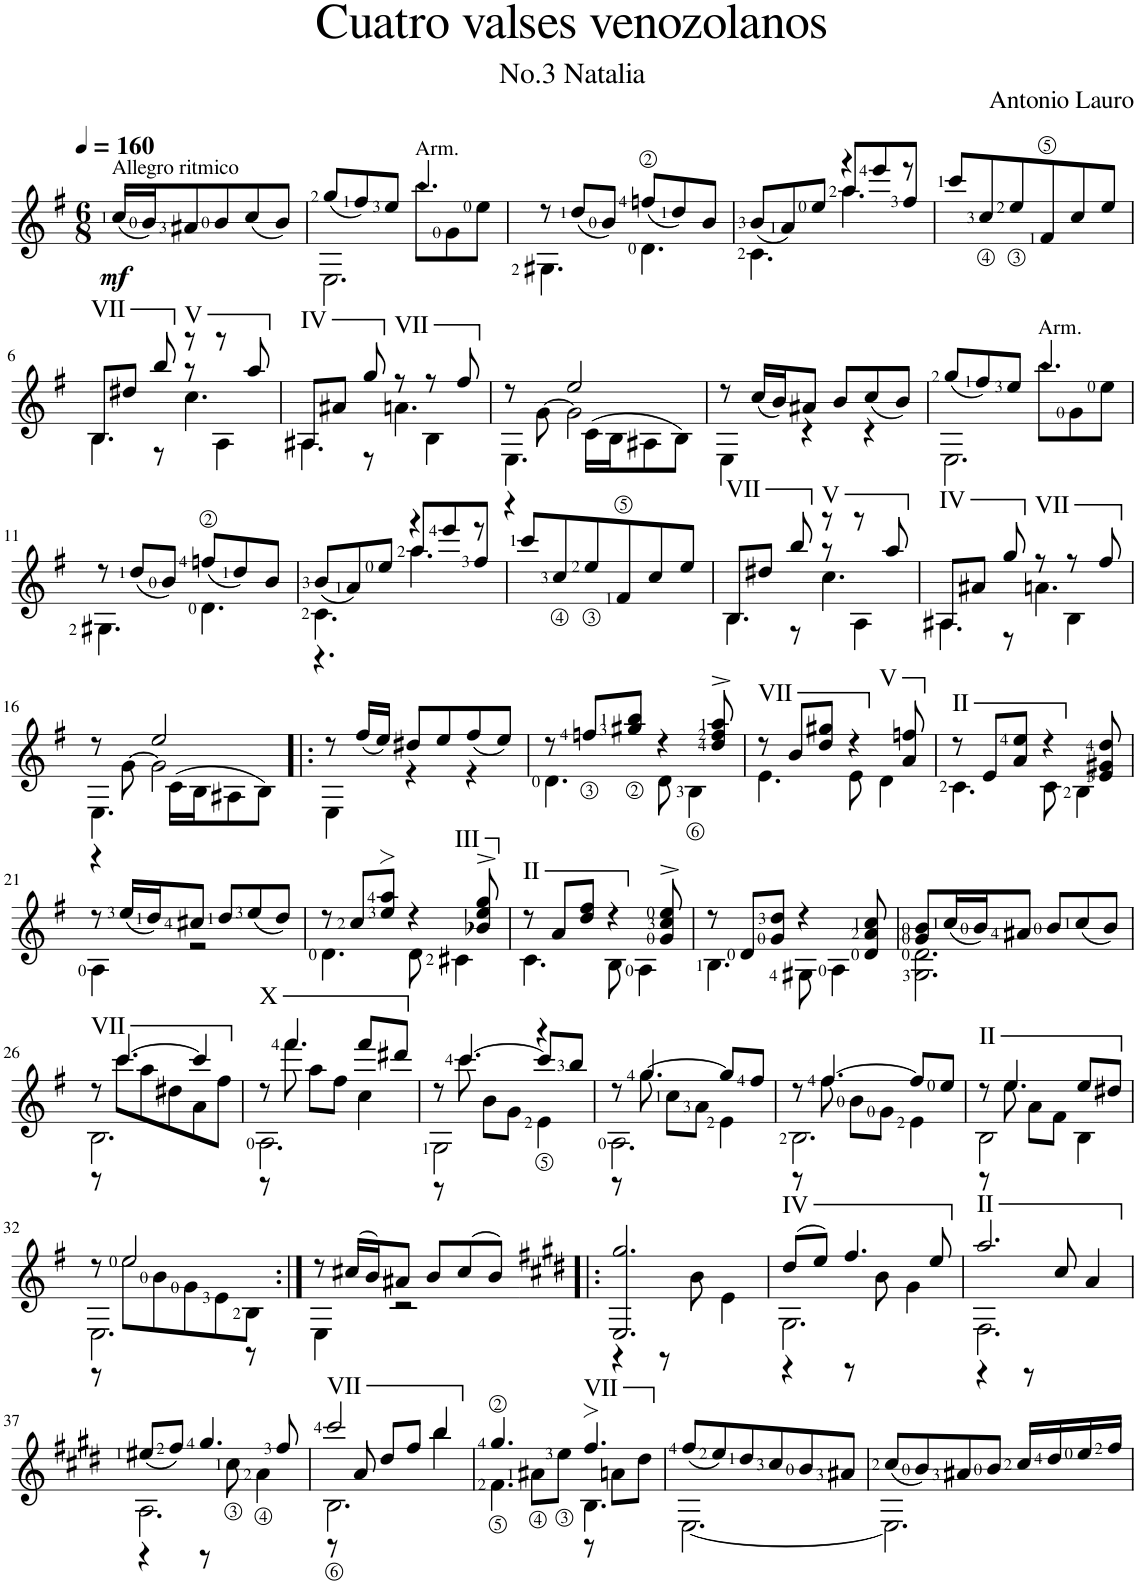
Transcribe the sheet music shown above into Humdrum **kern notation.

**kern	**dynam
*part1	*part1
*staff1	*staff1
*I"Guitar	*
*I'Guit.	*
*clefG2	*
*Trd7c12	*
*k[f#]	*
*M6/8	*
*MM160	*
=1	=1
!LO:TX:a:t=Allegro ritmico	!
!	!LO:DY:b
(16cc/LL	mf
16b/J)	.
8a#X/	.
8b/	.
(8cc/	.
8b/J)	.
=2	=2
*^	*
*	*^	*
(<8gg/L	2.E\	4.ryy	.
8ff#/)	.	.	.
8ee/J	.	.	.
!LO:TX:a:t=Arm.	!	!	!
8bb\L	.	4.bb/	.
8g\	.	.	.
8ee\J	.	.	.
*	*v	*v	*
=3	=3	=3
8r	4.G#X\	.
(<8dd/L	.	.
8b/J)	.	.
(<8ffn/L	4.d\	.
8dd/)	.	.
8b/J	.	.
=4	=4	=4
*	*^	*
(<8b/L	4.c\	4.ryy	.
8a/)	.	.	.
8ee/J	.	.	.
8aa/L	4r	4.aa\	.
8eee/	.	.	.
8ff#/J	8r	.	.
*v	*v	*v	*
=5	=5
8ccc/L	.
8cc</	.
8ee</	.
8f#/	.
8cc/	.
8ee/J	.
!!LO:LB:g=z
=6	=6
*^	*
*	*^	*
!LO:TX:a:t=VII	!	!	!
8B/L	4.B\	4ryy	.
8dd#X/J	.	.	.
8bb/	.	8r	.
!LO:TX:a:t=V	!	!	!
8r	8r	4.cc\	.
8r	4A\	.	.
8aa/	.	.	.
=7	=7	=7	=7
!LO:TX:a:t=IV	!	!	!
8A#X/L	4.A#\	4ryy	.
8a#X/J	.	.	.
8gg/	.	8r	.
!LO:TX:a:t=VII	!	!	!
8r	8ryy	4.an\	.
8r	4B\	.	.
8ff#/	.	.	.
=8	=8	=8	=8
8r	4.E\	4r	.
[>8g\	.	.	.
2g\]	.	2ee/	.
.	(>16c\LL	.	.
.	16B\J	.	.
.	8A#X\	.	.
.	8B\J)	.	.
*	*v	*v	*
=9	=9	=9
8r	4E\	.
(<16cc/LL	.	.
16b/J)	.	.
8a#X/J	4r	.
8b/L	.	.
(<8cc/	4r	.
8b/J)	.	.
=10	=10	=10
*	*^	*
(<8gg/L	2.E\	4.ryy	.
8ff#/)	.	.	.
8ee/J	.	.	.
!LO:TX:a:t=Arm.	!	!	!
8bb\L	.	4.bb/	.
8g\	.	.	.
8ee\J	.	.	.
*	*v	*v	*
!!LO:LB:g=z
=11	=11	=11
8r	4.G#X\	.
(<8dd/L	.	.
8b/J)	.	.
(<8ffn/L	4.d\	.
8dd/)	.	.
8b/J	.	.
=12	=12	=12
*	*^	*
(<8b/L	4.c\	4.r	.
8a/)	.	.	.
8ee/J	.	.	.
8aa/L	4r	4.aa\	.
8eee/	.	.	.
8ff#/J	8r	.	.
*v	*v	*v	*
=13	=13
8ccc/L	.
8cc</	.
8ee</	.
8f#/	.
8cc/	.
8ee/J	.
=14	=14
*^	*
*	*^	*
!LO:TX:a:t=VII	!	!	!
8B/L	4.B\	4ryy	.
8dd#X/J	.	.	.
8bb/	.	8r	.
!LO:TX:a:t=V	!	!	!
8r	8r	4.cc\	.
8r	4A\	.	.
8aa/	.	.	.
=15	=15	=15	=15
!LO:TX:a:t=IV	!	!	!
8A#X/L	4.A#\	4ryy	.
8a#X/J	.	.	.
8gg/	.	8r	.
!LO:TX:a:t=VII	!	!	!
8r	8ryy	4.an\	.
8r	4B\	.	.
8ff#/	.	.	.
!!LO:LB:g=z	!!	!!
=16	=16	=16	=16
8r	4.E\	4r	.
[>8g\	.	.	.
2g\]	.	2ee/	.
.	(>16c\LL	.	.
.	16B\J	.	.
.	8A#X\	.	.
.	8B\J)	.	.
*	*v	*v	*
=17!|:	=17!|:	=17!|:
8r	4E\	.
(<16ff#/LL	.	.
16ee/JJ)	.	.
8dd#X/L	4r	.
8ee/	.	.
(<8ff#/	4r	.
8ee/J)	.	.
=18	=18	=18
8r	4.d\	.
8ffn</L	.	.
8gg#X/< 8bb/<J	.	.
4r	8d\	.
.	4B\	.
8dd/^ 8ff/^ 8aa/^	.	.
=19	=19	=19
!LO:TX:a:t=VII	!	!
8r	4.e\	.
8b/L	.	.
8dd/ 8gg#X/J	.	.
4r	8e\	.
!	!LO:TX:a:t=V	!
.	4d\	.
8a/ 8ffn/	.	.
=20	=20	=20
!LO:TX:a:t=II	!	!
8r	4.c\	.
8e/L	.	.
8a/ 8ee/J	.	.
4r	8c\	.
.	4B\	.
8e/ 8g#X/ 8dd/	.	.
!!LO:LB:g=z	!!
=21	=21	=21
8r	4A\	.
(<16ee/LL	.	.
16dd/J)	.	.
8cc#X/J	2r	.
8dd/L	.	.
(<8ee/	.	.
8dd/J)	.	.
=22	=22	=22
8r	4.d\	.
8cc/L	.	.
8ee/> 8aa/>J	.	.
4r	8d\	.
!	!LO:TX:a:t=III	!
.	4c#X\	.
8b-X/^ 8ee/^ 8gg/^	.	.
=23	=23	=23
!LO:TX:a:t=II	!	!
8r	4.c\	.
8a/L	.	.
8dd/ 8ff#/J	.	.
4r	8B\	.
.	4A\	.
8g/^ 8cc/^ 8ee/^	.	.
=24	=24	=24
8r	4.B\	.
8d/L	.	.
8g/ 8dd/J	.	.
4r	8G#X\	.
.	4A\	.
8d/ 8a/ 8cc/	.	.
=25	=25	=25
8g/ 8b/L	2.G\ 2.d\	.
(<16cc/L	.	.
16b/J)	.	.
8a#X/J	.	.
8b/L	.	.
(<8cc/	.	.
8b/J)	.	.
!!LO:LB:g=z	!!
=26	=26	=26
*	*^	*
!LO:TX:a:t=VII	!	!	!
8r	2.B\	8r	.
8ccc\L	.	[4.ccc/	.
8aa\	.	.	.
8dd#X\	.	.	.
8a\	.	4ccc/]	.
8ff#\J	.	.	.
=27	=27	=27	=27
!LO:TX:a:t=X	!	!	!
8r	2.A\	8r	.
4.fff#/	.	8fff#\	.
.	.	8aa\L	.
.	.	8ff#\J	.
8fff#/L	.	4cc\	.
8ddd#X/J	.	.	.
=28	=28	=28	=28
8r	2G\	8r	.
8ccc\	.	[4.ccc/	.
8b\L	.	.	.
8g\J	.	.	.
4r	4e\	8ccc/L]	.
.	.	8bb/J	.
=29	=29	=29	=29
8r	2.A\	8r	.
[>8gg\	.	4.gg/	.
8cc\L	.	.	.
8a\J	.	.	.
4e\	.	8gg/L]	.
.	.	8ff#/J	.
=30	=30	=30	=30
8r	2.B\	8r	.
8ff#\	.	[4.ff#/	.
8b\L	.	.	.
8g\J	.	.	.
4e\	.	8ff#/L]	.
.	.	8ee/J	.
=31	=31	=31	=31
!LO:TX:a:t=II	!	!	!
8r	2B\	8r	.
8ee\	.	4.ee/	.
8a\L	.	.	.
8f#\J	.	.	.
4B\	4ryy	8ee/L	.
.	.	8dd#X/J	.
!!LO:LB:g=z	!!	!!
=32	=32	=32	=32
8r	2.E\	8r	.
8ee\L	.	2ee/	.
8b\	.	.	.
8g\	.	.	.
8e\	.	.	.
8B\J	.	8r	.
*	*v	*v	*
=33:|!	=33:|!	=33:|!
8r	4E\	.
(16cc#X/LL	.	.
16b/J)	.	.
8a#X/J	2r	.
8b/L	.	.
(8cc#/	.	.
8b/J)	.	.
=34!|:	=34!|:	=34!|:
*k[f#c#g#d#]	*	*
2.E/ 2.gg#/	4r	.
.	8r	.
.	8b\	.
.	4e\	.
=35	=35	=35
*	*^	*
!LO:TX:a:t=IV	!	!	!
(8dd#/L	2.G#\	4r	.
8ee/J)	.	.	.
4.ff#/	.	8r	.
.	.	8b\	.
.	.	4g#\	.
8ee/	.	.	.
=36	=36	=36	=36
!LO:TX:a:t=II	!	!	!
2.aa/	2.F#\	4r	.
.	.	8r	.
.	.	8cc#/	.
.	.	4a/	.
!!LO:LB:g=z	!!	!!
=37	=37	=37	=37
(<8ee#X/L	2.A\	4r	.
8ff#/J)	.	.	.
4.gg#/	.	8r	.
.	.	8cc#\	.
.	.	4a\	.
8ff#/	.	.	.
=38	=38	=38	=38
!LO:TX:a:t=VII	!	!	!
2ccc#/	2.B\	8r	.
.	.	8a/	.
.	.	8dd#/L	.
.	.	8ff#/J	.
4bb\	.	4bb/	.
=39	=39	=39	=39
4.gg#/	4.f#\	8ryy	.
.	.	8a#X\L	.
.	.	8ee\J	.
!LO:TX:a:t=VII	!	!	!
4.ff#>/	4.B\	8r	.
.	.	8an\L	.
.	.	8dd#\J	.
*	*v	*v	*
=40	=40	=40
(<8ff#/L	[2.E\	.
8ee/)	.	.
8dd#/	.	.
8cc#/	.	.
8b/	.	.
8a#X/J	.	.
=41	=41	=41
(<8cc#/L	2.E\]	.
8b/)	.	.
8a#X/	.	.
8b/J	.	.
16cc#/LL	.	.
16dd#/	.	.
16ee/	.	.
16ff#/JJ	.	.
*v	*v	*
=	=
*-	*-
